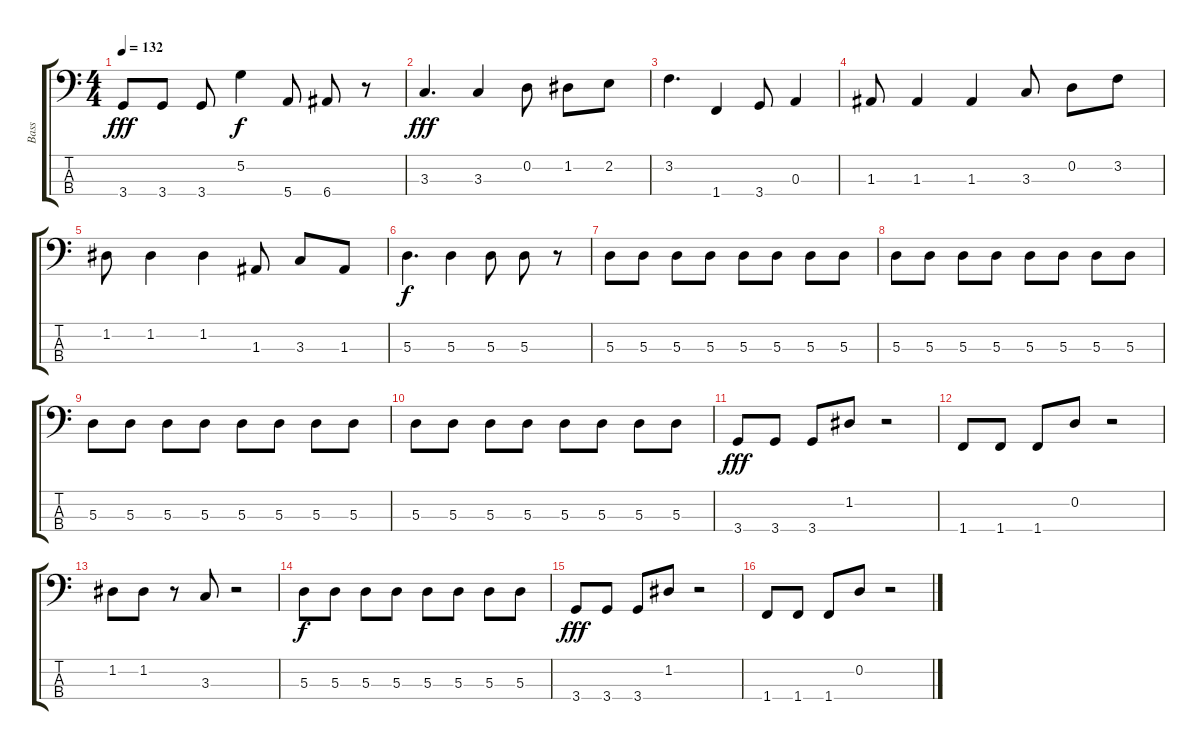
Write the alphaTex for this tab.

\track ("Bass" "Bass") {instrument electricbasspick}
\staff {score tabs}
\tuning (G2 D2 A1 E1) {hide}
\ts (4 4)
\tempo 132
\clef f4
\ks c
3.4.8{dy fff} 3.4.8 3.4.8 5.2.4{dy f} 5.4.8 6.4.8 r.8 |
3.3.4{d dy fff} 3.3.4 0.2.8 1.2.8 2.2.8 |
3.2.4{d} 1.4.4 3.4.8 0.3.4 |
1.3.8 1.3.4 1.3.4 3.3.8 0.2.8 3.2.8 |
1.2.8 1.2.4 1.2.4 1.3.8 3.3.8 1.3.8 |
5.3.4{d dy f} 5.3.4 5.3.8 5.3.8 r.8 |
5.3.8 5.3.8 5.3.8 5.3.8 5.3.8 5.3.8 5.3.8 5.3.8 |
5.3.8 5.3.8 5.3.8 5.3.8 5.3.8 5.3.8 5.3.8 5.3.8 |
5.3.8 5.3.8 5.3.8 5.3.8 5.3.8 5.3.8 5.3.8 5.3.8 |
5.3.8 5.3.8 5.3.8 5.3.8 5.3.8 5.3.8 5.3.8 5.3.8 |
3.4.8{dy fff} 3.4.8 3.4.8 1.2.8 r.2 |
1.4.8 1.4.8 1.4.8 0.2.8 r.2 |
1.2.8 1.2.8 r.8 3.3.8 r.2 |
5.3.8{dy f} 5.3.8 5.3.8 5.3.8 5.3.8 5.3.8 5.3.8 5.3.8 |
3.4.8{dy fff} 3.4.8 3.4.8 1.2.8 r.2 |
1.4.8 1.4.8 1.4.8 0.2.8 r.2
